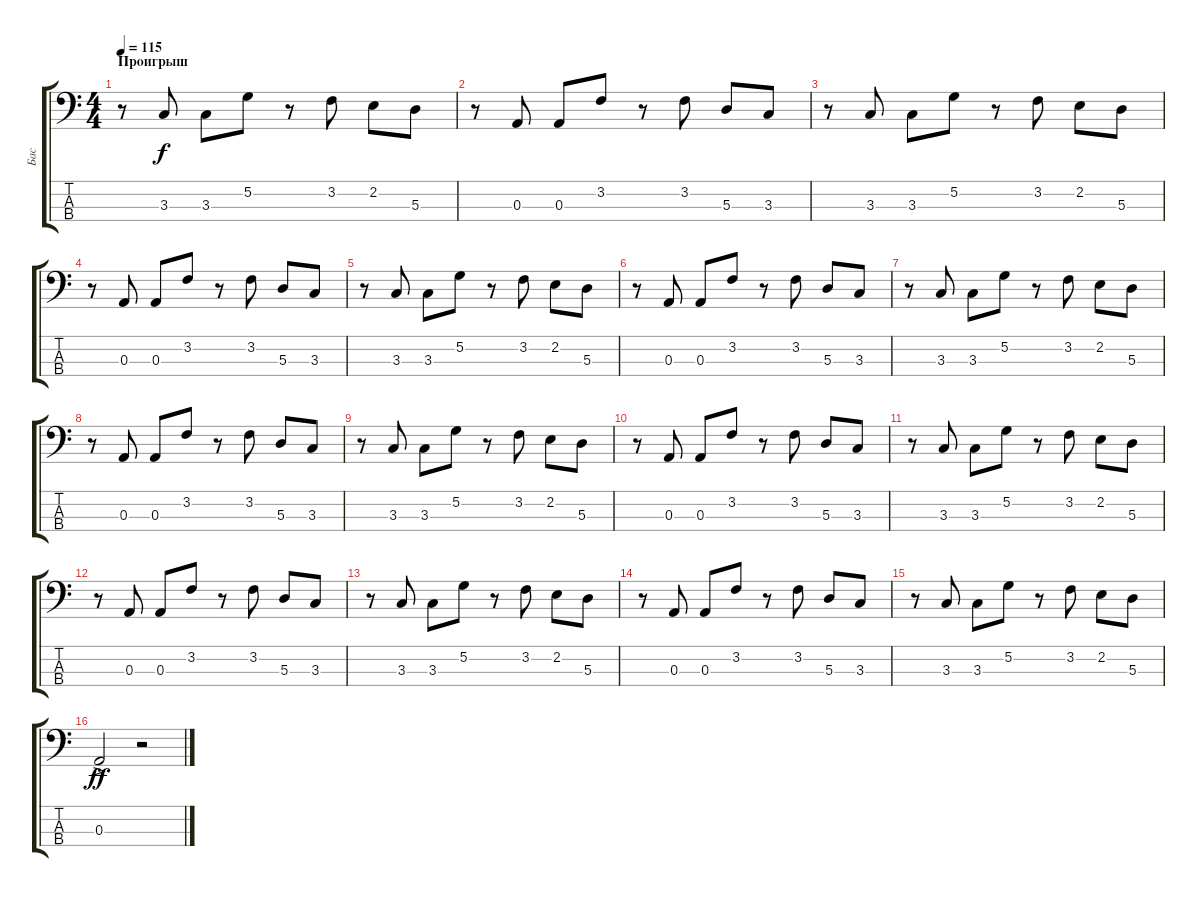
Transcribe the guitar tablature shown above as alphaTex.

\track ("Бас" "Бас") {instrument electricbasspick}
\staff {score tabs}
\tuning (G2 D2 A1 E1) {hide}
\ts (4 4)
\section ("" "Проигрыш")
\tempo 115
\clef f4
\ks c
r.8{dy f} 3.3.8 3.3.8 5.2.8 r.8 3.2.8 2.2.8 5.3.8 |
r.8 0.3.8 0.3.8 3.2.8 r.8 3.2.8 5.3.8 3.3.8 |
r.8 3.3.8 3.3.8 5.2.8 r.8 3.2.8 2.2.8 5.3.8 |
r.8 0.3.8 0.3.8 3.2.8 r.8 3.2.8 5.3.8 3.3.8 |
r.8 3.3.8 3.3.8 5.2.8 r.8 3.2.8 2.2.8 5.3.8 |
r.8 0.3.8 0.3.8 3.2.8 r.8 3.2.8 5.3.8 3.3.8 |
r.8 3.3.8 3.3.8 5.2.8 r.8 3.2.8 2.2.8 5.3.8 |
r.8 0.3.8 0.3.8 3.2.8 r.8 3.2.8 5.3.8 3.3.8 |
r.8 3.3.8 3.3.8 5.2.8 r.8 3.2.8 2.2.8 5.3.8 |
r.8 0.3.8 0.3.8 3.2.8 r.8 3.2.8 5.3.8 3.3.8 |
r.8 3.3.8 3.3.8 5.2.8 r.8 3.2.8 2.2.8 5.3.8 |
r.8 0.3.8 0.3.8 3.2.8 r.8 3.2.8 5.3.8 3.3.8 |
r.8 3.3.8 3.3.8 5.2.8 r.8 3.2.8 2.2.8 5.3.8 |
r.8 0.3.8 0.3.8 3.2.8 r.8 3.2.8 5.3.8 3.3.8 |
r.8 3.3.8 3.3.8 5.2.8 r.8 3.2.8 2.2.8 5.3.8 |
0.3{ac}.2{dy ff} r.2
